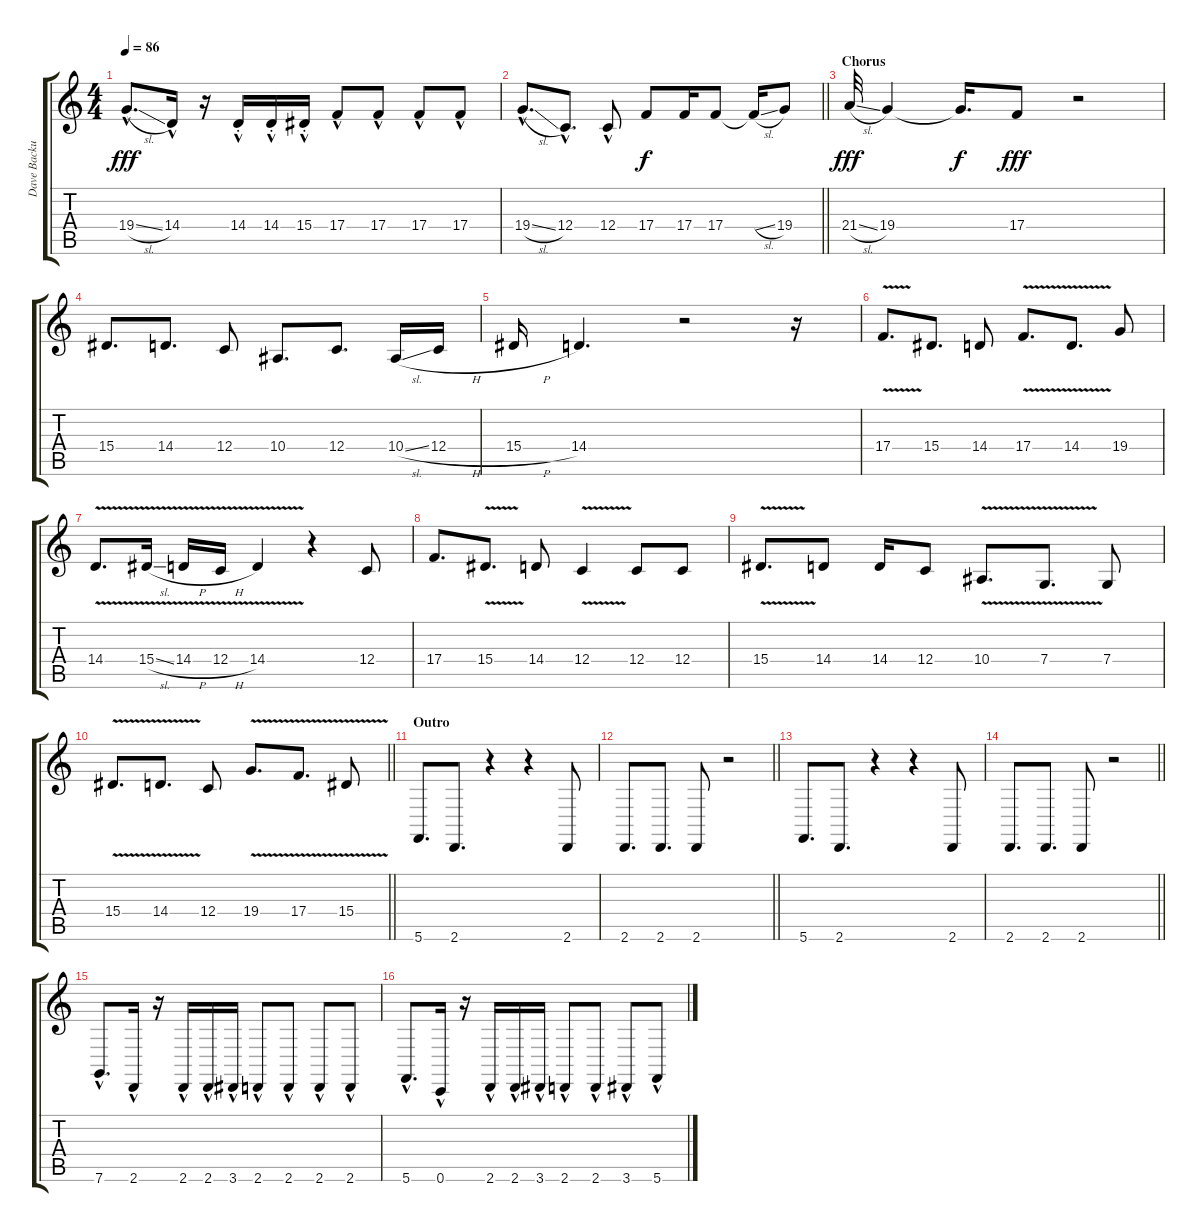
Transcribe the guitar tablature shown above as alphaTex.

\track ("Dave Backup" "Dave Backu") {instrument trumpet}
\staff {score tabs}
\tuning (D4 A3 F3 C3 G2 C2) {hide}
\ts (4 4)
\tempo 86
\clef g2
\ks c
19.4{sl hac}.8{d dy fff} 14.4{hac}.16 r.16 14.4{hac st}.16 14.4{hac st}.16 15.4{hac st}.16 17.4{hac}.8 17.4{hac}.8 17.4{hac}.8 17.4{hac}.8 |
\barLineRight lightlight
19.4{sl hac}.8{d} 12.4{hac}.8{d} 12.4{hac}.8 17.4.8{dy f} 17.4.16 17.4.8 17.4{sl t}.16 19.4.8 |
\section ("" "Chorus")
21.4{sl}.32{dy fff} 19.4.4 19.4{t}.16{d dy f} 17.4.8{dy fff} r.2 |
15.4.8{d} 14.4.8{d} 12.4.8 10.4.8{d} 12.4.8{d} 10.4{sl}.16 12.4{h}.16 |
15.4{h}.16 14.4.4{d} r.2 r.16 |
17.4{v}.8{d} 15.4.8{d} 14.4.8 17.4{v}.8{d} 14.4{v}.8{d} 19.4.8 |
14.4{v}.8{d} 15.4{v sl}.16 14.4{v h}.16 12.4{v h}.16 14.4{v}.4 r.4 12.4.8 |
17.4.8{d} 15.4{v}.8{d} 14.4.8 12.4{v}.4 12.4.8 12.4.8 |
15.4{v}.8{d} 14.4.8 14.4.16 12.4.8 10.4{v}.8{d} 7.4{v}.8{d} 7.4.8 |
\barLineRight lightlight
15.4{v}.8{d} 14.4{v}.8{d} 12.4.8 19.4{v}.8{d} 17.4{v}.8{d} 15.4{v}.8 |
\section ("" "Outro")
5.6.8{d} 2.6.8{d} r.4 r.4 2.6.8 |
\barLineRight lightlight
2.6.8{d} 2.6.8{d} 2.6.8 r.2 |
5.6.8{d} 2.6.8{d} r.4 r.4 2.6.8 |
\barLineRight lightlight
2.6.8{d} 2.6.8{d} 2.6.8 r.2 |
7.6{hac}.8{d} 2.6{hac}.16 r.16 2.6{hac}.16 2.6{hac}.16 3.6{hac}.16 2.6{hac}.8 2.6{hac}.8 2.6{hac}.8 2.6{hac}.8 |
5.6{hac}.8{d} 0.6{hac}.16 r.16 2.6{hac}.16 2.6{hac}.16 3.6{hac}.16 2.6{hac}.8 2.6{hac}.8 3.6{hac}.8 5.6{hac}.8
